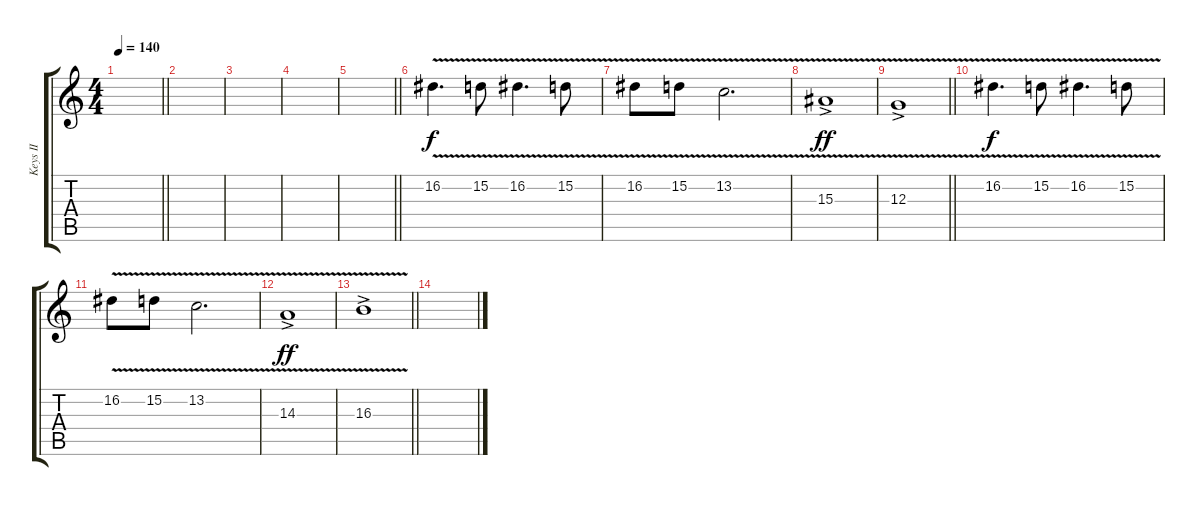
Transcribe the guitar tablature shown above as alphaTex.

\track ("Keys II" "Keys II") {instrument pad4choir}
\staff {score tabs}
\tuning (E4 B3 G3 D3 A2 E2) {hide}
\ts (4 4)
\tempo 140
\clef g2
\barLineRight lightlight
\ks c
|
|
|
|
\barLineRight lightlight
|
\section ("" "")
16.2{v}.4{d} 15.2{v}.8 16.2{v}.4{d} 15.2{v}.8 |
16.2{v}.8 15.2{v}.8 13.2{v}.2{d} |
15.3{v ac}.1{dy ff} |
\barLineRight lightlight
12.3{v ac}.1 |
16.2{v}.4{d dy f} 15.2{v}.8 16.2{v}.4{d} 15.2{v}.8 |
16.2{v}.8 15.2{v}.8 13.2{v}.2{d} |
14.3{v ac}.1{dy ff} |
\barLineRight lightlight
16.3{v ac}.1 |
\section ("" "")
